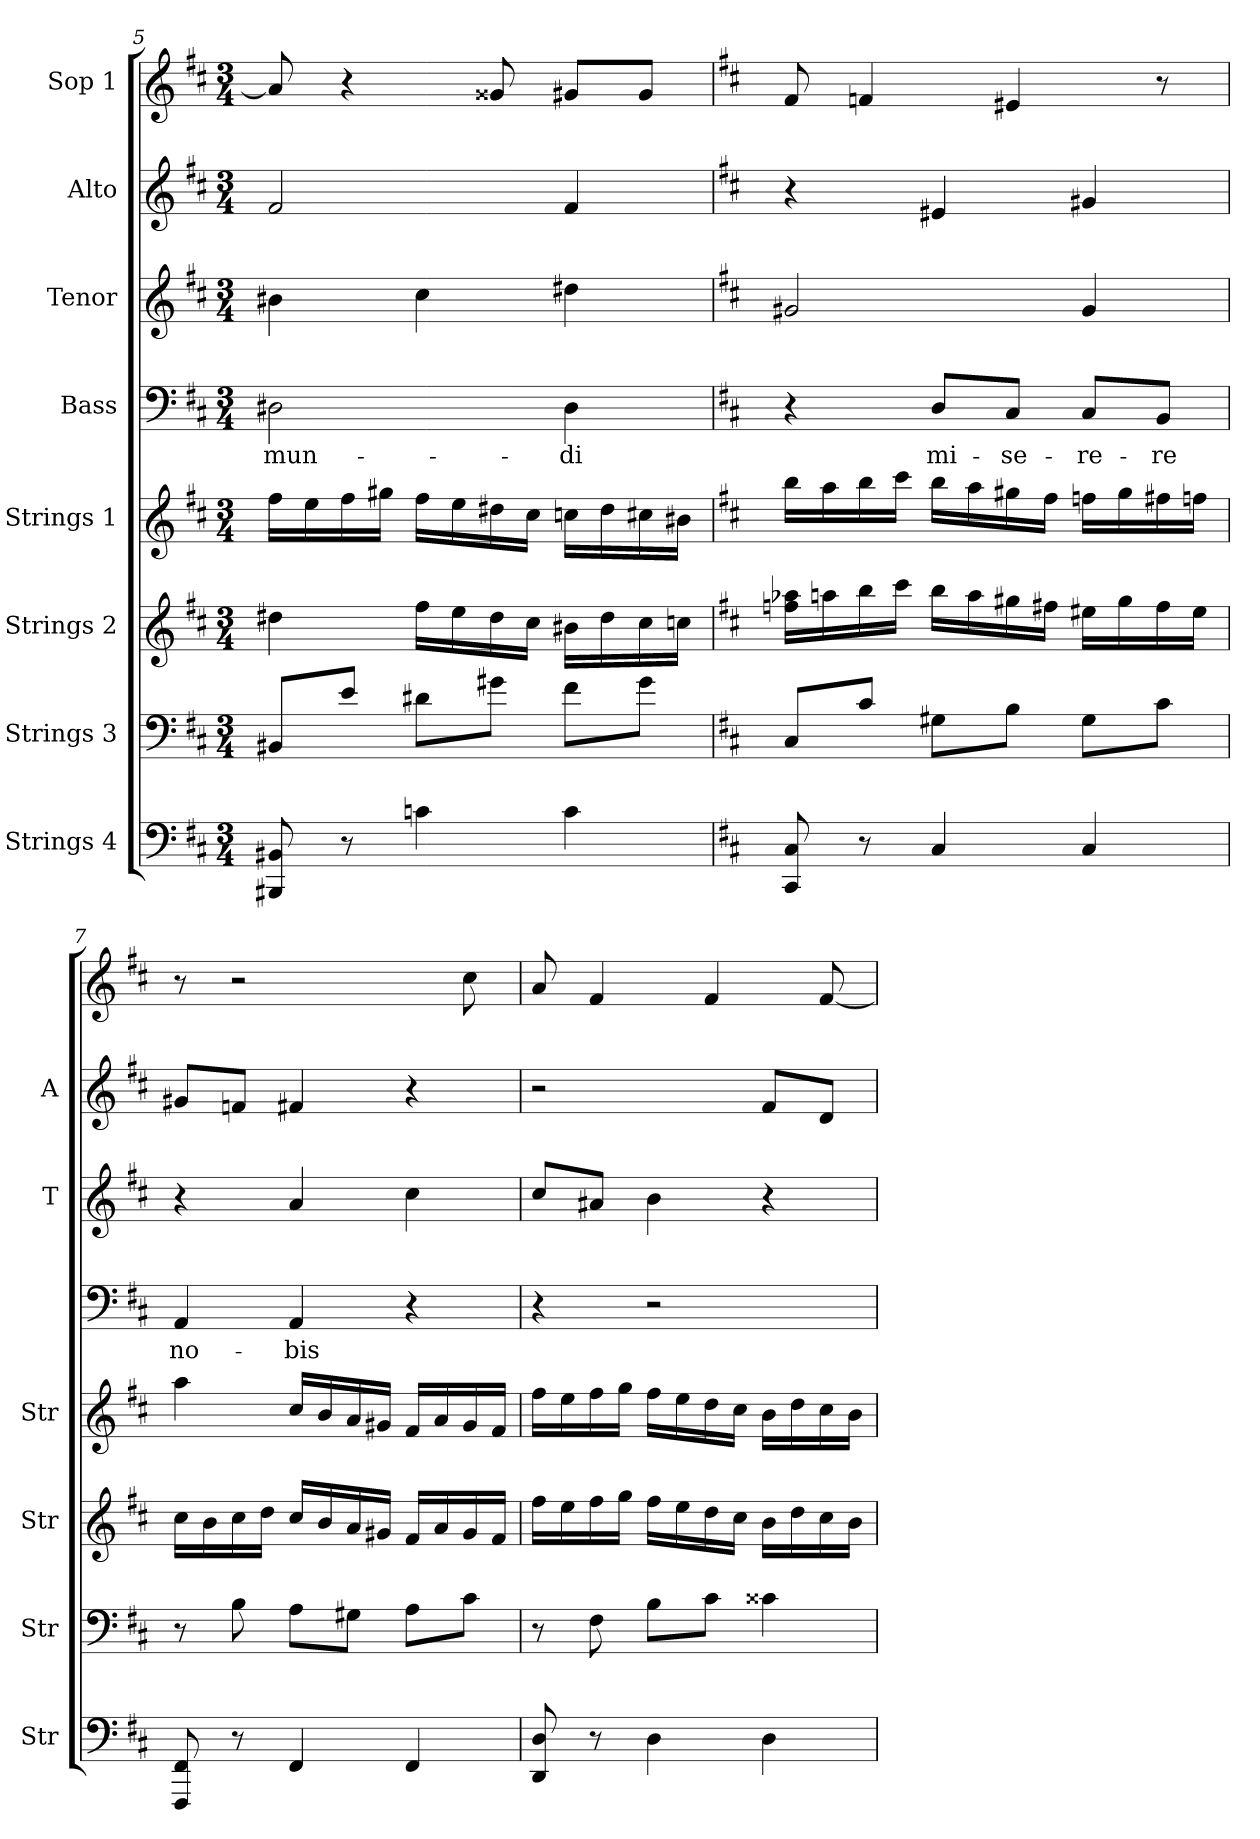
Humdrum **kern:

**kern	**kern	**kern	**kern	**kern	**text	**kern	**kern	**kern
*part8	*part7	*part6	*part5	*part4	*part4	*part3	*part2	*part1
*staff8	*staff7	*staff6	*staff5	*staff4	*staff4	*staff3	*staff2	*staff1
*I"Strings 4	*I"Strings 3	*I"Strings 2	*I"Strings 1	*I"Bass	*	*I"Tenor	*I"Alto	*I"Sop 1
*I'Str	*I'Str	*I'Str	*I'Str	*	*	*I'T	*I'A	*
*clefF4	*clefF4	*clefG2	*clefG2	*clefF4	*	*clefG2	*clefG2	*clefG2
*k[f#c#]	*k[f#c#]	*k[f#c#]	*k[f#c#]	*k[f#c#]	*	*k[f#c#]	*k[f#c#]	*k[f#c#]
*D:	*D:	*D:	*D:	*D:	*	*D:	*D:	*D:
*M3/4	*M3/4	*M3/4	*M3/4	*M3/4	*	*M3/4	*M3/4	*M3/4
=5	=5	=5	=5	=5	=5	=5	=5	=5
8BBB#X/ 8BB#X/	8BB#X/L	4dd#X\	16ff#\LL	2D#X\	mun-	4b#X\	2f#/	8a#/]
.	.	.	16ee\	.	.	.	.	.
8r	8e/J	.	16ff#\	.	.	.	.	4r
.	.	.	16gg#X\JJ	.	.	.	.	.
4cn\	8d#X\L	16ff#\LL	16ff#\LL	.	.	4cc#\	.	.
.	.	16ee\	16ee\	.	.	.	.	.
.	8g#X\J	16dd#\	16dd#X\	.	.	.	.	8g##X/
.	.	16cc#\JJ	16cc#\JJ	.	.	.	.	.
4c\	8f#\L	16b#X\LL	16ccn\LL	4D#\	-di	4dd#X\	4f#/	8g#X/L
.	.	16dd#\	16dd#\	.	.	.	.	.
.	8g#\J	16cc#\	16cc#X\	.	.	.	.	8g#/J
.	.	16ccn\JJ	16b#X\JJ	.	.	.	.	.
!!LO:LB:g=z
=6	=6	=6	=6	=6	=6	=6	=6	=6
*	*	*	*	*k[f#c#]	*	*	*k[f#c#]	*k[f#c#]
*	*	*	*	*D:	*	*	*D:	*D:
8CC#/ 8C#/	8C#/L	16ffn\ 16aa-X\LL	16bb\LL	4r	.	2g#X/	4r	8f#/
.	.	16aan\	16aa\	.	.	.	.	.
8r	8c#/J	16bb\	16bb\	.	.	.	.	4fn/
.	.	16ccc#\JJ	16ccc#\JJ	.	.	.	.	.
4C#/	8G#X\L	16bb\LL	16bb\LL	8D/L	mi-	.	4e#X/	.
.	.	16aa\	16aa\	.	.	.	.	.
.	8B\J	16gg#X\	16gg#X\	8C#/J	-se-	.	.	4e#X/
.	.	16ff#X\JJ	16ff#\JJ	.	.	.	.	.
4C#/	8G#\L	16ee#X\LL	16ffn\LL	8C#/L	-re-	4g#/	4g#X/	.
.	.	16gg#\	16gg#\	.	.	.	.	.
.	8c#\J	16ff#\	16ff#X\	8BB/J	-re	.	.	8r
.	.	16ee#\JJ	16ffn\JJ	.	.	.	.	.
=7	=7	=7	=7	=7	=7	=7	=7	=7
8FFF#/ 8FF#/	8r	16cc#\LL	4aa\	4AA/	no-	4r	8g#X/L	8r
.	.	16b\	.	.	.	.	.	.
8r	8B\	16cc#\	.	.	.	.	8fn/J	2r
.	.	16dd\JJ	.	.	.	.	.	.
4FF#/	8A\L	16cc#/LL	16cc#/LL	4AA/	-bis	4a/	4f#X/	.
.	.	16b/	16b/	.	.	.	.	.
.	8G#X\J	16a/	16a/	.	.	.	.	.
.	.	16g#X/JJ	16g#X/JJ	.	.	.	.	.
4FF#/	8A\L	16f#/LL	16f#/LL	4r	.	4cc#\	4r	.
.	.	16a/	16a/	.	.	.	.	.
.	8c#\J	16g#/	16g#/	.	.	.	.	8cc#\
.	.	16f#/JJ	16f#/JJ	.	.	.	.	.
=8	=8	=8	=8	=8	=8	=8	=8	=8
8DD/ 8D/	8r	16ff#\LL	16ff#\LL	4r	.	8cc#/L	2r	8a/
.	.	16ee\	16ee\	.	.	.	.	.
8r	8F#\	16ff#\	16ff#\	.	.	8a#X/J	.	4f#/
.	.	16gg\JJ	16gg\JJ	.	.	.	.	.
4D\	8B\L	16ff#\LL	16ff#\LL	2r	.	4b\	.	.
.	.	16ee\	16ee\	.	.	.	.	.
.	8c#\J	16dd\	16dd\	.	.	.	.	4f#/
.	.	16cc#\JJ	16cc#\JJ	.	.	.	.	.
4D\	4c##X\	16b\LL	16b\LL	.	.	4r	8f#/L	.
.	.	16dd\	16dd\	.	.	.	.	.
.	.	16cc#\	16cc#\	.	.	.	8d/J	[8f#/
.	.	16b\JJ	16b\JJ	.	.	.	.	.
=	=	=	=	=	=	=	=	=
*-	*-	*-	*-	*-	*-	*-	*-	*-
